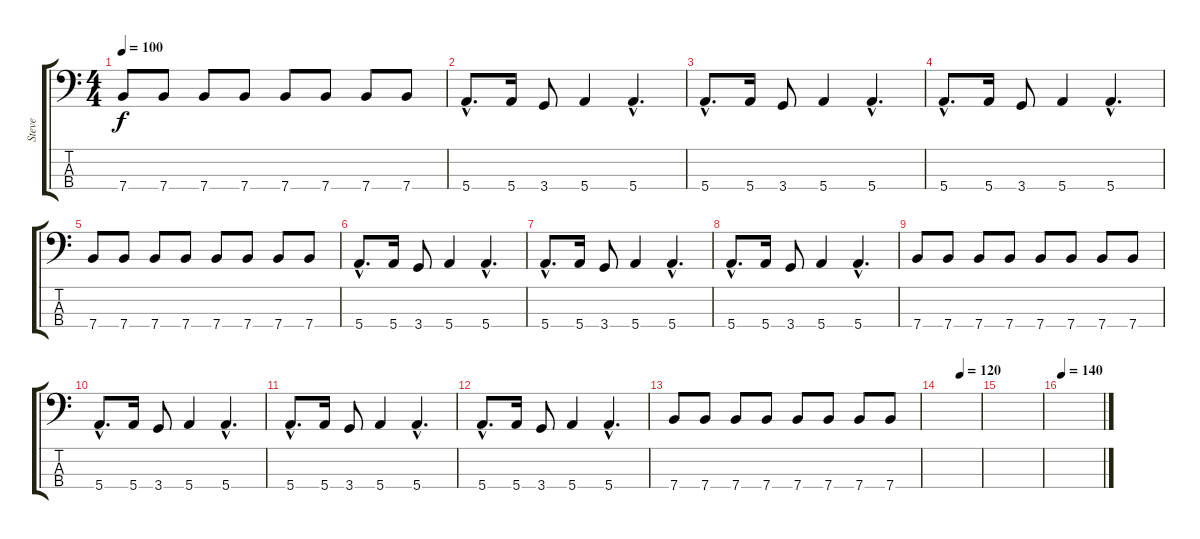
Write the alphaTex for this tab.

\track ("Steve" "Steve") {instrument electricbasspick}
\staff {score tabs}
\tuning (G2 D2 A1 E1) {hide}
\ts (4 4)
\tempo 100
\clef f4
\ks c
7.4.8{dy f} 7.4.8 7.4.8 7.4.8 7.4.8 7.4.8 7.4.8 7.4.8 |
5.4{hac}.8{d} 5.4.16 3.4.8 5.4.4 5.4{hac}.4{d} |
5.4{hac}.8{d} 5.4.16 3.4.8 5.4.4 5.4{hac}.4{d} |
5.4{hac}.8{d} 5.4.16 3.4.8 5.4.4 5.4{hac}.4{d} |
7.4.8 7.4.8 7.4.8 7.4.8 7.4.8 7.4.8 7.4.8 7.4.8 |
5.4{hac}.8{d} 5.4.16 3.4.8 5.4.4 5.4{hac}.4{d} |
5.4{hac}.8{d} 5.4.16 3.4.8 5.4.4 5.4{hac}.4{d} |
5.4{hac}.8{d} 5.4.16 3.4.8 5.4.4 5.4{hac}.4{d} |
7.4.8 7.4.8 7.4.8 7.4.8 7.4.8 7.4.8 7.4.8 7.4.8 |
5.4{hac}.8{d} 5.4.16 3.4.8 5.4.4 5.4{hac}.4{d} |
5.4{hac}.8{d} 5.4.16 3.4.8 5.4.4 5.4{hac}.4{d} |
5.4{hac}.8{d} 5.4.16 3.4.8 5.4.4 5.4{hac}.4{d} |
7.4.8 7.4.8 7.4.8 7.4.8 7.4.8 7.4.8 7.4.8 7.4.8 |
\tempo (120 0.5)
|
|
\tempo 140
